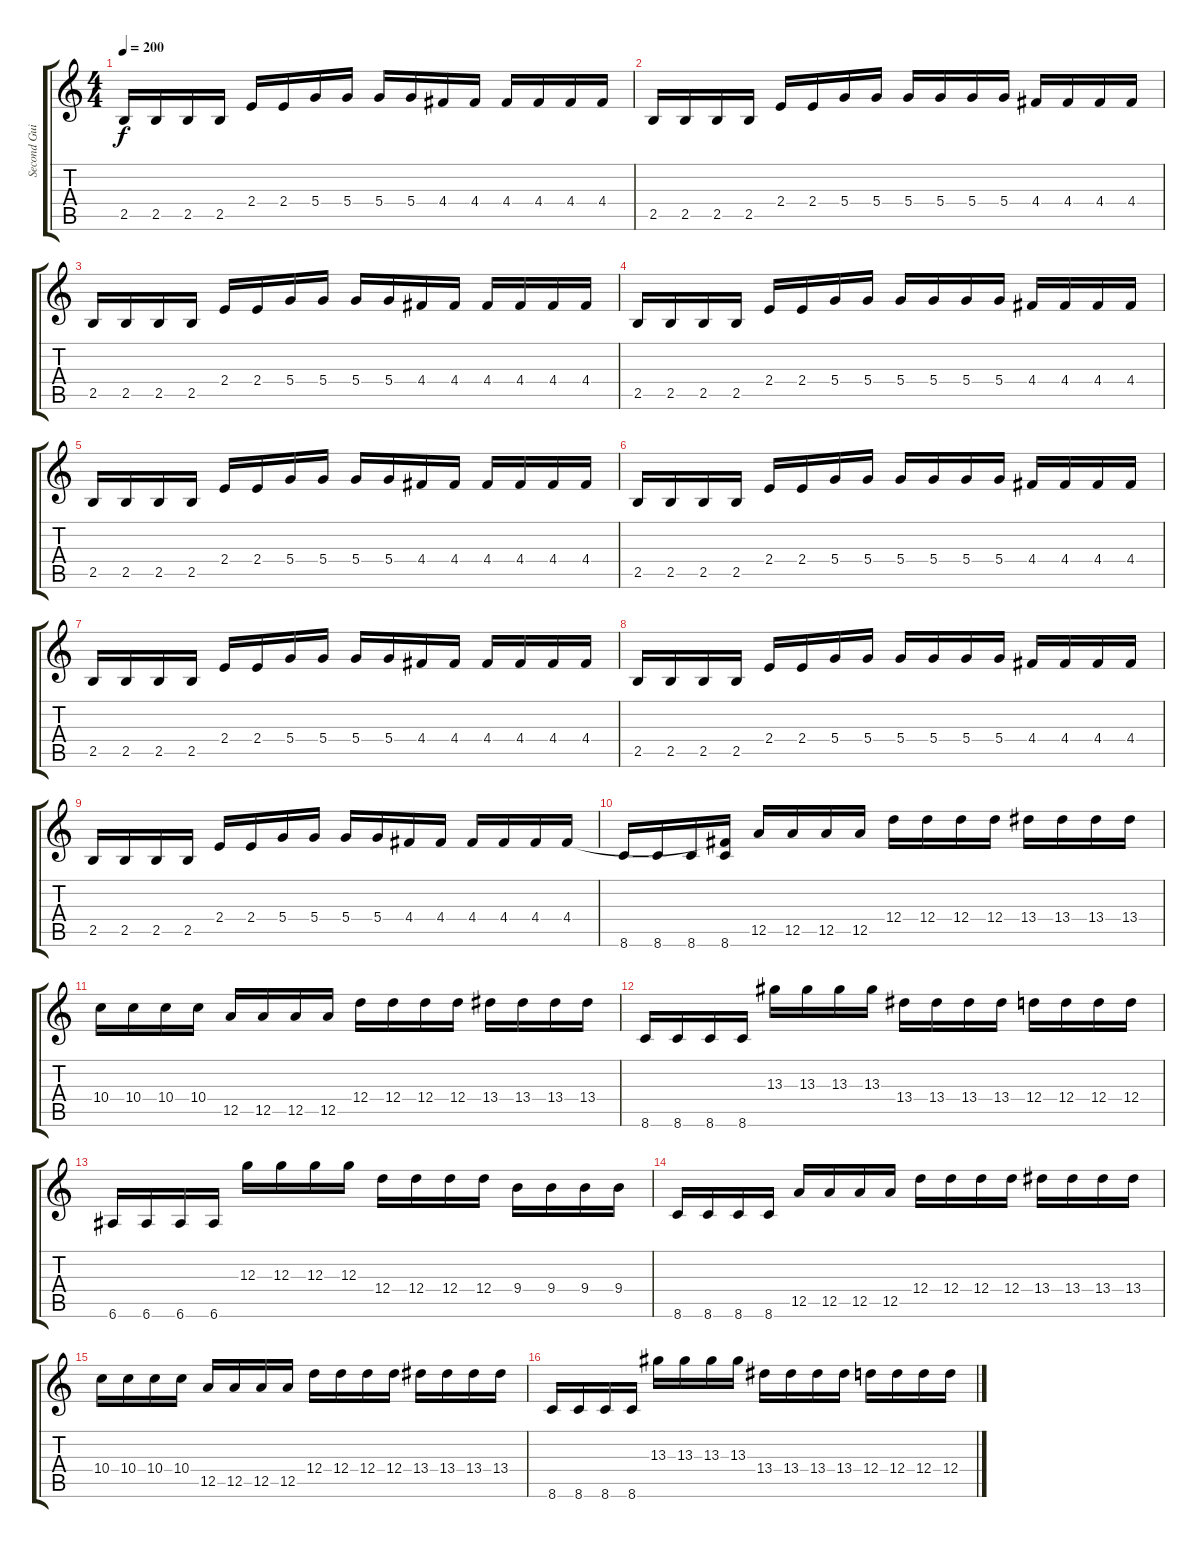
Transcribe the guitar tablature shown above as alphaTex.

\track ("Second Guitar (filler)" "Second Gui") {instrument distortionguitar}
\staff {score tabs}
\tuning (E4 B3 G3 D3 A2 E2) {hide}
\ts (4 4)
\tempo 200
\clef g2
\ks c
2.5.16{dy f} 2.5.16 2.5.16 2.5.16 2.4.16 2.4.16 5.4.16 5.4.16 5.4.16 5.4.16 4.4.16 4.4.16 4.4.16 4.4.16 4.4.16 4.4.16 |
2.5.16 2.5.16 2.5.16 2.5.16 2.4.16 2.4.16 5.4.16 5.4.16 5.4.16 5.4.16 5.4.16 5.4.16 4.4.16 4.4.16 4.4.16 4.4.16 |
2.5.16 2.5.16 2.5.16 2.5.16 2.4.16 2.4.16 5.4.16 5.4.16 5.4.16 5.4.16 4.4.16 4.4.16 4.4.16 4.4.16 4.4.16 4.4.16 |
2.5.16 2.5.16 2.5.16 2.5.16 2.4.16 2.4.16 5.4.16 5.4.16 5.4.16 5.4.16 5.4.16 5.4.16 4.4.16 4.4.16 4.4.16 4.4.16 |
2.5.16 2.5.16 2.5.16 2.5.16 2.4.16 2.4.16 5.4.16 5.4.16 5.4.16 5.4.16 4.4.16 4.4.16 4.4.16 4.4.16 4.4.16 4.4.16 |
2.5.16 2.5.16 2.5.16 2.5.16 2.4.16 2.4.16 5.4.16 5.4.16 5.4.16 5.4.16 5.4.16 5.4.16 4.4.16 4.4.16 4.4.16 4.4.16 |
2.5.16 2.5.16 2.5.16 2.5.16 2.4.16 2.4.16 5.4.16 5.4.16 5.4.16 5.4.16 4.4.16 4.4.16 4.4.16 4.4.16 4.4.16 4.4.16 |
2.5.16 2.5.16 2.5.16 2.5.16 2.4.16 2.4.16 5.4.16 5.4.16 5.4.16 5.4.16 5.4.16 5.4.16 4.4.16 4.4.16 4.4.16 4.4.16 |
2.5.16 2.5.16 2.5.16 2.5.16 2.4.16 2.4.16 5.4.16 5.4.16 5.4.16 5.4.16 4.4.16 4.4.16 4.4.16 4.4.16 4.4.16 4.4.16 |
8.6.16 8.6.16 8.6.16 (4.4{t} 8.6).16 12.5.16 12.5.16 12.5.16 12.5.16 12.4.16 12.4.16 12.4.16 12.4.16 13.4.16 13.4.16 13.4.16 13.4.16 |
10.4.16 10.4.16 10.4.16 10.4.16 12.5.16 12.5.16 12.5.16 12.5.16 12.4.16 12.4.16 12.4.16 12.4.16 13.4.16 13.4.16 13.4.16 13.4.16 |
8.6.16 8.6.16 8.6.16 8.6.16 13.3.16 13.3.16 13.3.16 13.3.16 13.4.16 13.4.16 13.4.16 13.4.16 12.4.16 12.4.16 12.4.16 12.4.16 |
6.6.16 6.6.16 6.6.16 6.6.16 12.3.16 12.3.16 12.3.16 12.3.16 12.4.16 12.4.16 12.4.16 12.4.16 9.4.16 9.4.16 9.4.16 9.4.16 |
8.6.16 8.6.16 8.6.16 8.6.16 12.5.16 12.5.16 12.5.16 12.5.16 12.4.16 12.4.16 12.4.16 12.4.16 13.4.16 13.4.16 13.4.16 13.4.16 |
10.4.16 10.4.16 10.4.16 10.4.16 12.5.16 12.5.16 12.5.16 12.5.16 12.4.16 12.4.16 12.4.16 12.4.16 13.4.16 13.4.16 13.4.16 13.4.16 |
8.6.16 8.6.16 8.6.16 8.6.16 13.3.16 13.3.16 13.3.16 13.3.16 13.4.16 13.4.16 13.4.16 13.4.16 12.4.16 12.4.16 12.4.16 12.4.16
